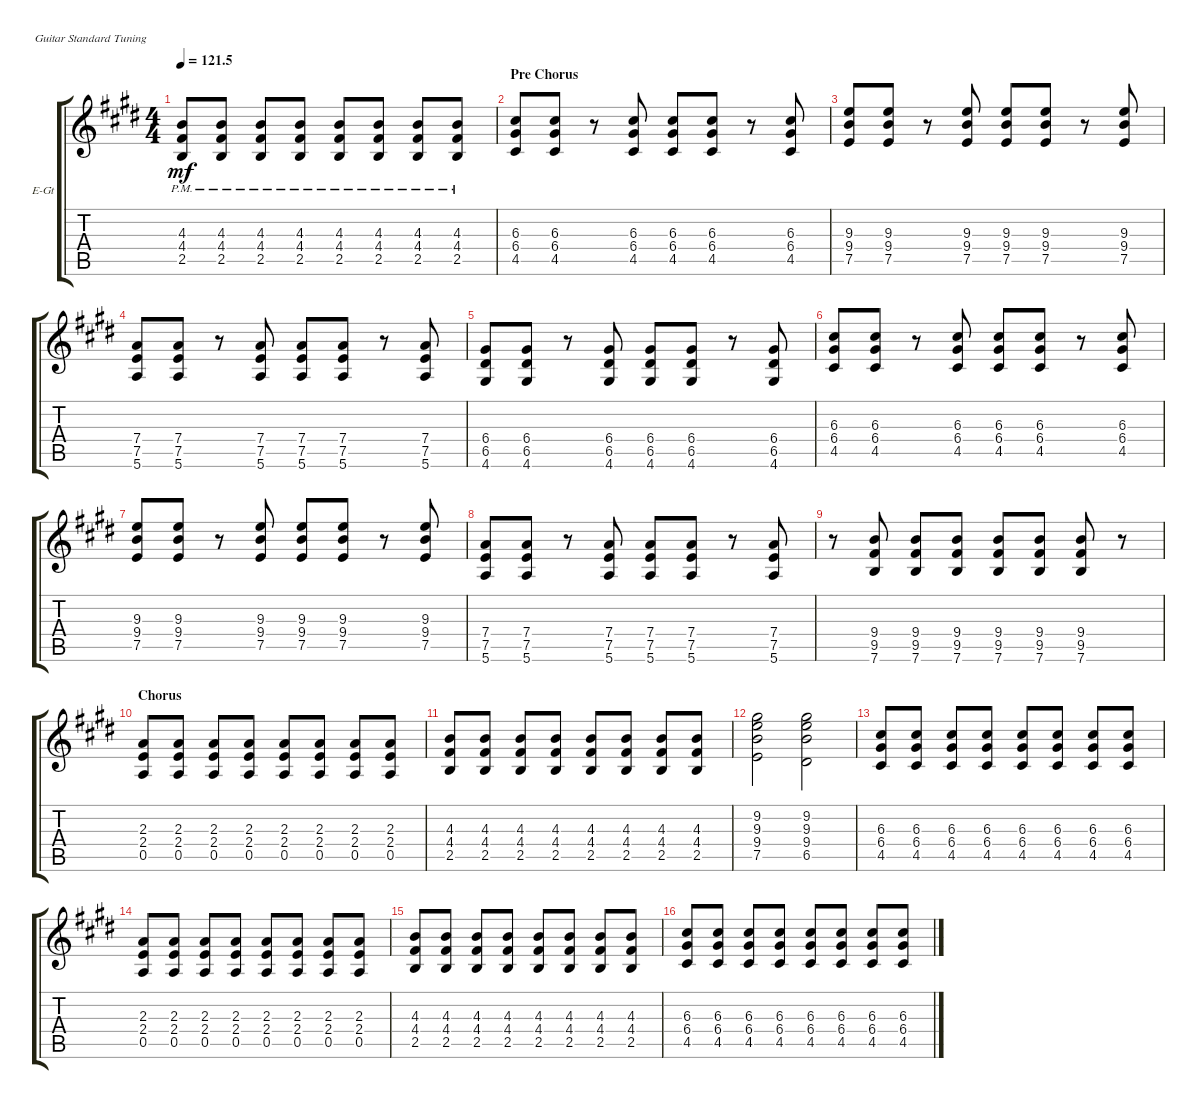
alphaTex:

\defaultSystemsLayout 4
\bracketExtendMode groupsimilarinstruments
\firstSystemTrackNameOrientation horizontal
\otherSystemsTrackNameOrientation horizontal
\track ("Electric Guitar" "E-Gt") {solo instrument overdrivenguitar}
\staff {score tabs}
\tuning (E4 B3 G3 D3 A2 E2)
\ts (4 4)
\tempo
121.5
\accidentals auto
\clef g2
\ottava regular
\simile none
\ks e
(2.5{pm} 4.4{pm} 4.3{pm}).8{dy mf} (2.5{pm} 4.4{pm} 4.3{pm}).8 (2.5{pm} 4.4{pm} 4.3{pm}).8 (2.5{pm} 4.4{pm} 4.3{pm}).8 (2.5{pm} 4.4{pm} 4.3{pm}).8 (2.5{pm} 4.4{pm} 4.3{pm}).8 (2.5{pm} 4.4{pm} 4.3{pm}).8 (2.5{pm} 4.4{pm} 4.3{pm}).8 |
\section ("" "Pre Chorus")
(4.5 6.4 6.3).8 (4.5 6.4 6.3).8 r.8 (4.5 6.4 6.3).8 (4.5 6.4 6.3).8 (4.5 6.4 6.3).8 r.8 (4.5 6.4 6.3).8 |
(7.5 9.4 9.3).8 (7.5 9.4 9.3).8 r.8 (7.5 9.4 9.3).8 (7.5 9.4 9.3).8 (7.5 9.4 9.3).8 r.8 (7.5 9.4 9.3).8 |
(5.6 7.5 7.4).8 (5.6 7.5 7.4).8 r.8 (5.6 7.5 7.4).8 (5.6 7.5 7.4).8 (5.6 7.5 7.4).8 r.8 (5.6 7.5 7.4).8 |
(4.6 6.5 6.4).8 (4.6 6.5 6.4).8 r.8 (4.6 6.5 6.4).8 (4.6 6.5 6.4).8 (4.6 6.5 6.4).8 r.8 (4.6 6.5 6.4).8 |
(4.5 6.4 6.3).8 (4.5 6.4 6.3).8 r.8 (4.5 6.4 6.3).8 (4.5 6.4 6.3).8 (4.5 6.4 6.3).8 r.8 (4.5 6.4 6.3).8 |
(7.5 9.4 9.3).8 (7.5 9.4 9.3).8 r.8 (7.5 9.4 9.3).8 (7.5 9.4 9.3).8 (7.5 9.4 9.3).8 r.8 (7.5 9.4 9.3).8 |
(5.6 7.5 7.4).8 (5.6 7.5 7.4).8 r.8 (5.6 7.5 7.4).8 (5.6 7.5 7.4).8 (5.6 7.5 7.4).8 r.8 (5.6 7.5 7.4).8 |
r.8 (7.6 9.5 9.4).8 (7.6 9.5 9.4).8 (7.6 9.5 9.4).8 (7.6 9.5 9.4).8 (7.6 9.5 9.4).8 (7.6 9.5 9.4).8 r.8 |
\section ("" "Chorus")
(0.5 2.4 2.3).8 (0.5 2.4 2.3).8 (0.5 2.4 2.3).8 (0.5 2.4 2.3).8 (0.5 2.4 2.3).8 (0.5 2.4 2.3).8 (0.5 2.4 2.3).8 (0.5 2.4 2.3).8 |
(2.5 4.4 4.3).8 (2.5 4.4 4.3).8 (2.5 4.4 4.3).8 (2.5 4.4 4.3).8 (2.5 4.4 4.3).8 (2.5 4.4 4.3).8 (2.5 4.4 4.3).8 (2.5 4.4 4.3).8 |
(7.5 9.4 9.3 9.2).2 (6.5 9.4 9.3 9.2).2 |
(4.5 6.4 6.3).8 (4.5 6.4 6.3).8 (4.5 6.4 6.3).8 (4.5 6.4 6.3).8 (4.5 6.4 6.3).8 (4.5 6.4 6.3).8 (4.5 6.4 6.3).8 (4.5 6.4 6.3).8 |
(0.5 2.4 2.3).8 (0.5 2.4 2.3).8 (0.5 2.4 2.3).8 (0.5 2.4 2.3).8 (0.5 2.4 2.3).8 (0.5 2.4 2.3).8 (0.5 2.4 2.3).8 (0.5 2.4 2.3).8 |
(2.5 4.4 4.3).8 (2.5 4.4 4.3).8 (2.5 4.4 4.3).8 (2.5 4.4 4.3).8 (2.5 4.4 4.3).8 (2.5 4.4 4.3).8 (2.5 4.4 4.3).8 (2.5 4.4 4.3).8 |
(4.5 6.4 6.3).8 (4.5 6.4 6.3).8 (4.5 6.4 6.3).8 (4.5 6.4 6.3).8 (4.5 6.4 6.3).8 (4.5 6.4 6.3).8 (4.5 6.4 6.3).8 (4.5 6.4 6.3).8
